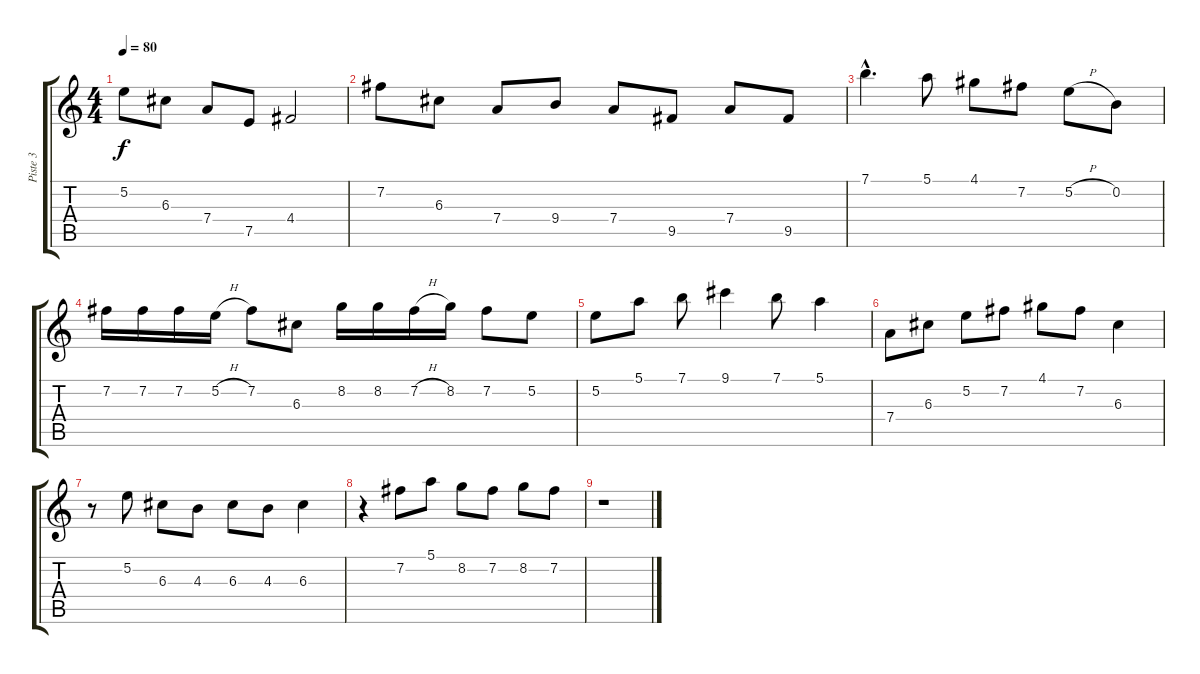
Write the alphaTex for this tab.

\track ("Piste 3" "Piste 3") {instrument electricguitarclean}
\staff {score tabs}
\tuning (E4 B3 G3 D3 A2 E2) {hide}
\ts (4 4)
\tempo 80
\clef g2
\ks c
5.2.8{dy f} 6.3.8 7.4.8 7.5.8 4.4.2 |
7.2.8 6.3.8 7.4.8 9.4.8 7.4.8 9.5.8 7.4.8 9.5.8 |
7.1{hac}.4{d} 5.1.8 4.1.8 7.2.8 5.2{h}.8 0.2.8 |
7.2.16 7.2.16 7.2.16 5.2{h}.16 7.2.8 6.3.8 8.2.16 8.2.16 7.2{h}.16 8.2.16 7.2.8 5.2.8 |
5.2.8 5.1.8 7.1.8 9.1.4 7.1.8 5.1.4 |
7.4.8 6.3.8 5.2.8 7.2.8 4.1.8 7.2.8 6.3.4 |
r.8 5.2.8 6.3.8 4.3.8 6.3.8 4.3.8 6.3.4 |
r.4 7.2.8 5.1.8 8.2.8 7.2.8 8.2.8 7.2.8 |
r.1
